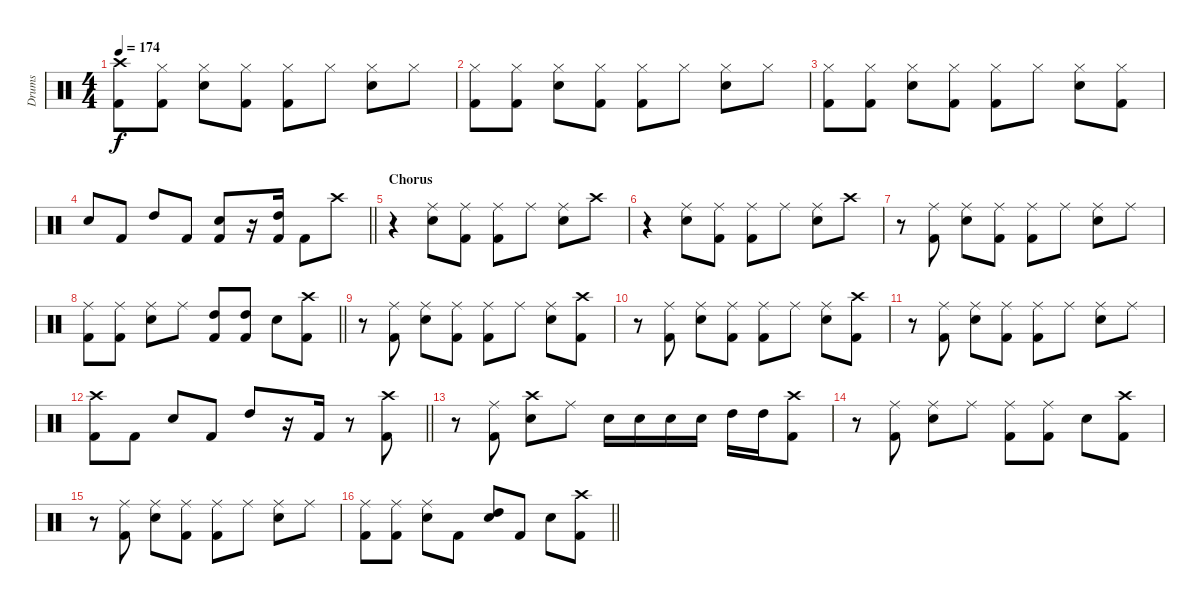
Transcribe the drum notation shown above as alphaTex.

\track ("Drums" "Drums") {instrument percussion}
\staff {score}
\articulation defaults
\ts (4 4)
\tempo 174
\clef neutral
\ks c
("Crash high (hit)" "Kick (hit) 2").8{dy f} ("Hi-Hat (closed)" "Kick (hit) 2").8 ("Hi-Hat (closed)" "Electric Snare (hit)").8 ("Hi-Hat (closed)" "Kick (hit) 2").8 ("Hi-Hat (closed)" "Kick (hit) 2").8 "Hi-Hat (closed)".8 ("Hi-Hat (closed)" "Electric Snare (hit)").8 "Hi-Hat (closed)".8 |
("Hi-Hat (closed)" "Kick (hit) 2").8 ("Hi-Hat (closed)" "Kick (hit) 2").8 ("Hi-Hat (closed)" "Electric Snare (hit)").8 ("Hi-Hat (closed)" "Kick (hit) 2").8 ("Hi-Hat (closed)" "Kick (hit) 2").8 "Hi-Hat (closed)".8 ("Hi-Hat (closed)" "Electric Snare (hit)").8 "Hi-Hat (closed)".8 |
("Hi-Hat (closed)" "Kick (hit) 2").8 ("Hi-Hat (closed)" "Kick (hit) 2").8 ("Hi-Hat (closed)" "Electric Snare (hit)").8 ("Hi-Hat (closed)" "Kick (hit) 2").8 ("Hi-Hat (closed)" "Kick (hit) 2").8 "Hi-Hat (closed)".8 ("Hi-Hat (closed)" "Electric Snare (hit)").8 ("Hi-Hat (closed)" "Kick (hit) 2").8 |
\barLineRight lightlight "Electric Snare (hit)".8 "Kick (hit) 2".8 "High Tom (hit)".8 "Kick (hit) 2".8
("Electric Snare (hit)" "Kick (hit) 2").8 r.16 ("High Tom (hit)" "Kick (hit) 2").16 "Kick (hit) 2".8 "Crash high (hit)".8 |
\section ("" "Chorus")
r.4 ("Ride (middle)" "Electric Snare (hit)").8 ("Ride (middle)" "Kick (hit) 2").8 ("Ride (middle)" "Kick (hit) 2").8 "Ride (middle)".8 ("Ride (middle)" "Electric Snare (hit)").8 "Crash high (hit)".8 |
r.4 ("Ride (middle)" "Electric Snare (hit)").8 ("Ride (middle)" "Kick (hit) 2").8 ("Ride (middle)" "Kick (hit) 2").8 "Ride (middle)".8 ("Ride (middle)" "Electric Snare (hit)").8 "Crash high (hit)".8 |
r.8 ("Ride (middle)" "Kick (hit) 2").8 ("Ride (middle)" "Electric Snare (hit)").8 ("Ride (middle)" "Kick (hit) 2").8 ("Ride (middle)" "Kick (hit) 2").8 "Ride (middle)".8 ("Ride (middle)" "Electric Snare (hit)").8 "Ride (middle)".8 |
\barLineRight lightlight
("Ride (middle)" "Kick (hit) 2").8 ("Ride (middle)" "Kick (hit) 2").8 ("Ride (middle)" "Electric Snare (hit)").8 "Ride (middle)".8 ("High Tom (hit)" "Kick (hit) 2").8 ("High Tom (hit)" "Kick (hit) 2").8 "Electric Snare (hit)".8 ("Crash high (hit)" "Kick (hit) 2").8 |
r.8 ("Ride (middle)" "Kick (hit) 2").8 ("Ride (middle)" "Electric Snare (hit)").8 ("Ride (middle)" "Kick (hit) 2").8 ("Ride (middle)" "Kick (hit) 2").8 "Ride (middle)".8 ("Ride (middle)" "Electric Snare (hit)").8 ("Crash high (hit)" "Kick (hit) 2").8 |
r.8 ("Ride (middle)" "Kick (hit) 2").8 ("Ride (middle)" "Electric Snare (hit)").8 ("Ride (middle)" "Kick (hit) 2").8 ("Ride (middle)" "Kick (hit) 2").8 "Ride (middle)".8 ("Ride (middle)" "Electric Snare (hit)").8 ("Crash high (hit)" "Kick (hit) 2").8 |
r.8 ("Ride (middle)" "Kick (hit) 2").8 ("Ride (middle)" "Electric Snare (hit)").8 ("Ride (middle)" "Kick (hit) 2").8 ("Ride (middle)" "Kick (hit) 2").8 "Ride (middle)".8 ("Ride (middle)" "Electric Snare (hit)").8 "Ride (middle)".8 |
\barLineRight lightlight
("Crash high (hit)" "Kick (hit) 2").8 "Kick (hit) 2".8 "Electric Snare (hit)".8 "Kick (hit) 2".8 "High Tom (hit)".8 r.16 "Kick (hit) 2".16 r.8 ("Crash high (hit)" "Kick (hit) 2").8 |
r.8 ("Ride (middle)" "Kick (hit) 2").8 ("Crash high (hit)" "Electric Snare (hit)").8 "Ride (middle)".8 "Electric Snare (hit)".16 "Electric Snare (hit)".16 "Electric Snare (hit)".16 "Electric Snare (hit)".16 "High Tom (hit)".16 "High Tom (hit)".16 ("Crash high (hit)" "Kick (hit) 2").8 |
r.8 ("Ride (middle)" "Kick (hit) 2").8 ("Ride (middle)" "Electric Snare (hit)").8 "Ride (middle)".8 ("Ride (middle)" "Kick (hit) 2").8 ("Ride (middle)" "Kick (hit) 2").8 "Electric Snare (hit)".8 ("Crash high (hit)" "Kick (hit) 2").8 |
r.8 ("Ride (middle)" "Kick (hit) 2").8 ("Ride (middle)" "Electric Snare (hit)").8 ("Ride (middle)" "Kick (hit) 2").8 ("Ride (middle)" "Kick (hit) 2").8 "Ride (middle)".8 ("Ride (middle)" "Electric Snare (hit)").8 "Ride (middle)".8 |
\barLineRight lightlight
("Ride (middle)" "Kick (hit) 2").8 ("Ride (middle)" "Kick (hit) 2").8 ("Ride (middle)" "Electric Snare (hit)").8 "Kick (hit) 2".8 ("High Tom (hit)" "Electric Snare (hit)").8 "Kick (hit) 2".8 "Electric Snare (hit)".8 ("Crash high (hit)" "Kick (hit) 2").8
